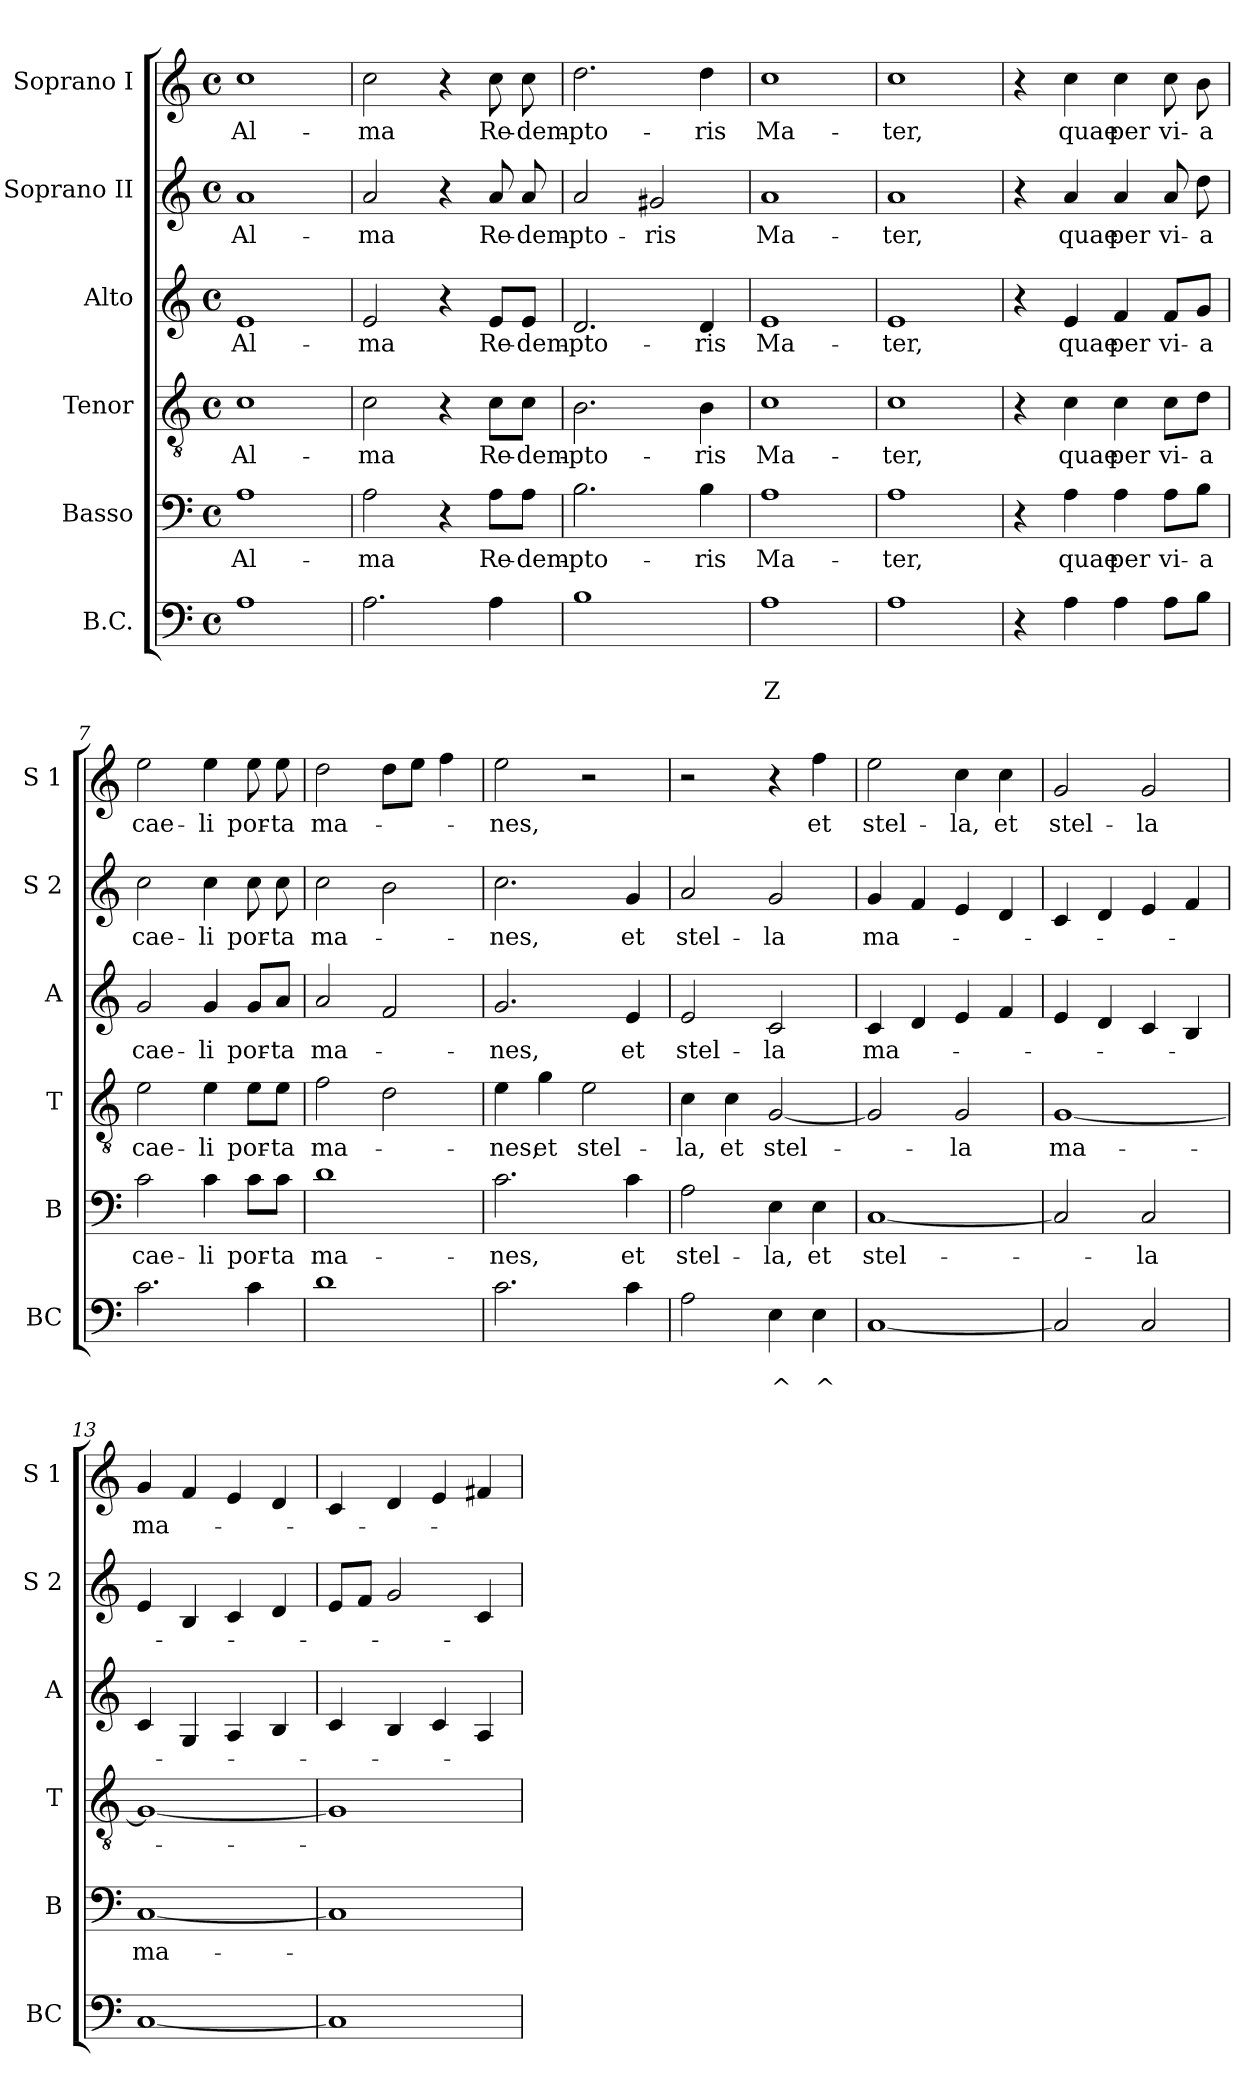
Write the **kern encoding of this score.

**kern	**text	**text	**kern	**text	**kern	**text	**kern	**text	**kern	**text	**kern	**text
*part6	*part6	*part6	*part5	*part5	*part4	*part4	*part3	*part3	*part2	*part2	*part1	*part1
*staff6	*staff6	*staff6	*staff5	*staff5	*staff4	*staff4	*staff3	*staff3	*staff2	*staff2	*staff1	*staff1
*I"B.C.	*	*	*I"Basso	*	*I"Tenor	*	*I"Alto	*	*I"Soprano II	*	*I"Soprano I	*
*I'BC	*	*	*I'B	*	*I'T	*	*I'A	*	*I'S 2	*	*I'S 1	*
*clefF4	*	*	*clefF4	*	*clefGv2	*	*clefG2	*	*clefG2	*	*clefG2	*
*k[]	*	*	*k[]	*	*k[]	*	*k[]	*	*k[]	*	*k[]	*
*C:	*	*	*C:	*	*C:	*	*C:	*	*C:	*	*C:	*
*M4/4	*	*	*M4/4	*	*M4/4	*	*M4/4	*	*M4/4	*	*M4/4	*
*met(c)	*	*	*met(c)	*	*met(c)	*	*met(c)	*	*met(c)	*	*met(c)	*
=1	=1	=1	=1	=1	=1	=1	=1	=1	=1	=1	=1	=1
!	!	!	!	!LO:LY:b	!	!LO:LY:b	!	!LO:LY:b	!	!LO:LY:b	!	!LO:LY:b
1A	.	.	1A	Al-	1c	Al-	1e	Al-	1a	Al-	1cc	Al-
=2	=2	=2	=2	=2	=2	=2	=2	=2	=2	=2	=2	=2
!	!	!	!	!LO:LY:b	!	!LO:LY:b	!	!LO:LY:b	!	!LO:LY:b	!	!LO:LY:b
2.A\	.	.	2A\	-ma	2c\	-ma	2e/	-ma	2a/	-ma	2cc\	-ma
.	.	.	4r	.	4r	.	4r	.	4r	.	4r	.
!	!	!	!	!LO:LY:b	!	!LO:LY:b	!	!LO:LY:b	!	!LO:LY:b	!	!LO:LY:b
4A\	.	.	8A\L	Re-	8c\L	Re-	8e/L	Re-	8a/	Re-	8cc\	Re-
!	!	!	!	!LO:LY:b	!	!LO:LY:b	!	!LO:LY:b	!	!LO:LY:b	!	!LO:LY:b
.	.	.	8A\J	-dem-	8c\J	-dem-	8e/J	-dem-	8a/	-dem-	8cc\	-dem-
=3	=3	=3	=3	=3	=3	=3	=3	=3	=3	=3	=3	=3
!	!	!	!	!LO:LY:b	!	!LO:LY:b	!	!LO:LY:b	!	!LO:LY:b	!	!LO:LY:b
1B	.	.	2.B\	-pto-	2.B\	-pto-	2.d/	-pto-	2a/	-pto-	2.dd\	-pto-
!	!	!	!	!	!	!	!	!	!	!LO:LY:b	!	!
.	.	.	.	.	.	.	.	.	2g#X/	-ris	.	.
!	!	!	!	!LO:LY:b	!	!LO:LY:b	!	!LO:LY:b	!	!	!	!LO:LY:b
.	.	.	4B\	-ris	4B\	-ris	4d/	-ris	.	.	4dd\	-ris
=4	=4	=4	=4	=4	=4	=4	=4	=4	=4	=4	=4	=4
!	!	!LO:LY:b	!	!LO:LY:b	!	!LO:LY:b	!	!LO:LY:b	!	!LO:LY:b	!	!LO:LY:b
1A	.	Z	1A	Ma-	1c	Ma-	1e	Ma-	1a	Ma-	1cc	Ma-
=5	=5	=5	=5	=5	=5	=5	=5	=5	=5	=5	=5	=5
!	!	!	!	!LO:LY:b	!	!LO:LY:b	!	!LO:LY:b	!	!LO:LY:b	!	!LO:LY:b
1A	.	.	1A	-ter,	1c	-ter,	1e	-ter,	1a	-ter,	1cc	-ter,
=6	=6	=6	=6	=6	=6	=6	=6	=6	=6	=6	=6	=6
4r	.	.	4r	.	4r	.	4r	.	4r	.	4r	.
!	!	!	!	!LO:LY:b	!	!LO:LY:b	!	!LO:LY:b	!	!LO:LY:b	!	!LO:LY:b
4A\	.	.	4A\	quae	4c\	quae	4e/	quae	4a/	quae	4cc\	quae
!	!	!	!	!LO:LY:b	!	!LO:LY:b	!	!LO:LY:b	!	!LO:LY:b	!	!LO:LY:b
4A\	.	.	4A\	per	4c\	per	4f/	per	4a/	per	4cc\	per
!	!	!	!	!LO:LY:b	!	!LO:LY:b	!	!LO:LY:b	!	!LO:LY:b	!	!LO:LY:b
8A\L	.	.	8A\L	vi-	8c\L	vi-	8f/L	vi-	8a/	vi-	8cc\	vi-
!	!	!	!	!LO:LY:b	!	!LO:LY:b	!	!LO:LY:b	!	!LO:LY:b	!	!LO:LY:b
8B\J	.	.	8B\J	-a	8d\J	-a	8g/J	-a	8dd\	-a	8b\	-a
=7	=7	=7	=7	=7	=7	=7	=7	=7	=7	=7	=7	=7
!	!	!	!	!LO:LY:b	!	!LO:LY:b	!	!LO:LY:b	!	!LO:LY:b	!	!LO:LY:b
2.c\	.	.	2c\	cae-	2e\	cae-	2g/	cae-	2cc\	cae-	2ee\	cae-
!	!	!	!	!LO:LY:b	!	!LO:LY:b	!	!LO:LY:b	!	!LO:LY:b	!	!LO:LY:b
.	.	.	4c\	-li	4e\	-li	4g/	-li	4cc\	-li	4ee\	-li
!	!	!	!	!LO:LY:b	!	!LO:LY:b	!	!LO:LY:b	!	!LO:LY:b	!	!LO:LY:b
4c\	.	.	8c\L	por-	8e\L	por-	8g/L	por-	8cc\	por-	8ee\	por-
!	!	!	!	!LO:LY:b	!	!LO:LY:b	!	!LO:LY:b	!	!LO:LY:b	!	!LO:LY:b
.	.	.	8c\J	-ta	8e\J	-ta	8a/J	-ta	8cc\	-ta	8ee\	-ta
!!LO:LB:g=z
=8	=8	=8	=8	=8	=8	=8	=8	=8	=8	=8	=8	=8
*^	*	*	*	*	*	*	*	*	*	*	*	*
!	!	!	!	!	!LO:LY:b	!	!LO:LY:b	!	!LO:LY:b	!	!LO:LY:b	!	!LO:LY:b
1d	2ryy	.	.	1d	ma-	2f\	ma-	2a/	ma-	2cc\	ma-	2dd\	ma-
.	2ryy	.	.	.	.	2d\	.	2f/	.	2b\	.	8dd\L	.
.	.	.	.	.	.	.	.	.	.	.	.	8ee\J	.
.	.	.	.	.	.	.	.	.	.	.	.	4ff\	.
*v	*v	*	*	*	*	*	*	*	*	*	*	*	*
=9	=9	=9	=9	=9	=9	=9	=9	=9	=9	=9	=9	=9
!	!	!	!	!LO:LY:b	!	!LO:LY:b	!	!LO:LY:b	!	!LO:LY:b	!	!LO:LY:b
2.c\	.	.	2.c\	-nes,	4e\	-nes,	2.g/	-nes,	2.cc\	-nes,	2ee\	-nes,
!	!	!	!	!	!	!LO:LY:b	!	!	!	!	!	!
.	.	.	.	.	4g\	et	.	.	.	.	.	.
!	!	!	!	!	!	!LO:LY:b	!	!	!	!	!	!
.	.	.	.	.	2e\	stel-	.	.	.	.	2r	.
!	!	!	!	!LO:LY:b	!	!	!	!LO:LY:b	!	!LO:LY:b	!	!
4c\	.	.	4c\	et	.	.	4e/	et	4g/	et	.	.
=10	=10	=10	=10	=10	=10	=10	=10	=10	=10	=10	=10	=10
!	!	!	!	!LO:LY:b	!	!LO:LY:b	!	!LO:LY:b	!	!LO:LY:b	!	!
2A\	.	.	2A\	stel-	4c\	-la,	2e/	stel-	2a/	stel-	2r	.
!	!	!	!	!	!	!LO:LY:b	!	!	!	!	!	!
.	.	.	.	.	4c\	et	.	.	.	.	.	.
!	!	!LO:LY:b	!	!LO:LY:b	!	!LO:LY:b	!	!LO:LY:b	!	!LO:LY:b	!	!
4E\	.	^	4E\	-la,	[2G/	stel-	2c/	-la	2g/	-la	4r	.
!	!	!LO:LY:b	!	!LO:LY:b	!	!	!	!	!	!	!	!LO:LY:b
4E\	.	^	4E\	et	.	.	.	.	.	.	4ff\	et
=11	=11	=11	=11	=11	=11	=11	=11	=11	=11	=11	=11	=11
!	!	!	!	!LO:LY:b	!	!	!	!LO:LY:b	!	!LO:LY:b	!	!LO:LY:b
[1C	.	.	[1C	stel-	2G/]	.	4c/	ma-	4g/	ma-	2ee\	stel-
.	.	.	.	.	.	.	4d/	.	4f/	.	.	.
!	!	!	!	!	!	!LO:LY:b	!	!	!	!	!	!LO:LY:b
.	.	.	.	.	2G/	-la	4e/	.	4e/	.	4cc\	-la,
!	!	!	!	!	!	!	!	!	!	!	!	!LO:LY:b
.	.	.	.	.	.	.	4f/	.	4d/	.	4cc\	et
=12	=12	=12	=12	=12	=12	=12	=12	=12	=12	=12	=12	=12
!	!	!	!	!	!	!LO:LY:b	!	!	!	!	!	!LO:LY:b
2C/]	.	.	2C/]	.	[1G	ma-	4e/	.	4c/	.	2g/	stel-
.	.	.	.	.	.	.	4d/	.	4d/	.	.	.
!	!	!	!	!LO:LY:b	!	!	!	!	!	!	!	!LO:LY:b
2C/	.	.	2C/	-la	.	.	4c/	.	4e/	.	2g/	-la
.	.	.	.	.	.	.	4B/	.	4f/	.	.	.
=13	=13	=13	=13	=13	=13	=13	=13	=13	=13	=13	=13	=13
!	!	!	!	!LO:LY:b	!	!	!	!	!	!	!	!LO:LY:b
[1C	.	.	[1C	ma-	1G_	.	4c/	.	4e/	.	4g/	ma-
.	.	.	.	.	.	.	4G/	.	4B/	.	4f/	.
.	.	.	.	.	.	.	4A/	.	4c/	.	4e/	.
.	.	.	.	.	.	.	4B/	.	4d/	.	4d/	.
=14	=14	=14	=14	=14	=14	=14	=14	=14	=14	=14	=14	=14
1C]	.	.	1C]	.	1G]	.	4c/	.	8e/L	.	4c/	.
.	.	.	.	.	.	.	.	.	8f/J	.	.	.
.	.	.	.	.	.	.	4B/	.	2g/	.	4d/	.
.	.	.	.	.	.	.	4c/	.	.	.	4e/	.
.	.	.	.	.	.	.	4A/	.	4c/	.	4f#X/	.
=	=	=	=	=	=	=	=	=	=	=	=	=
*-	*-	*-	*-	*-	*-	*-	*-	*-	*-	*-	*-	*-
